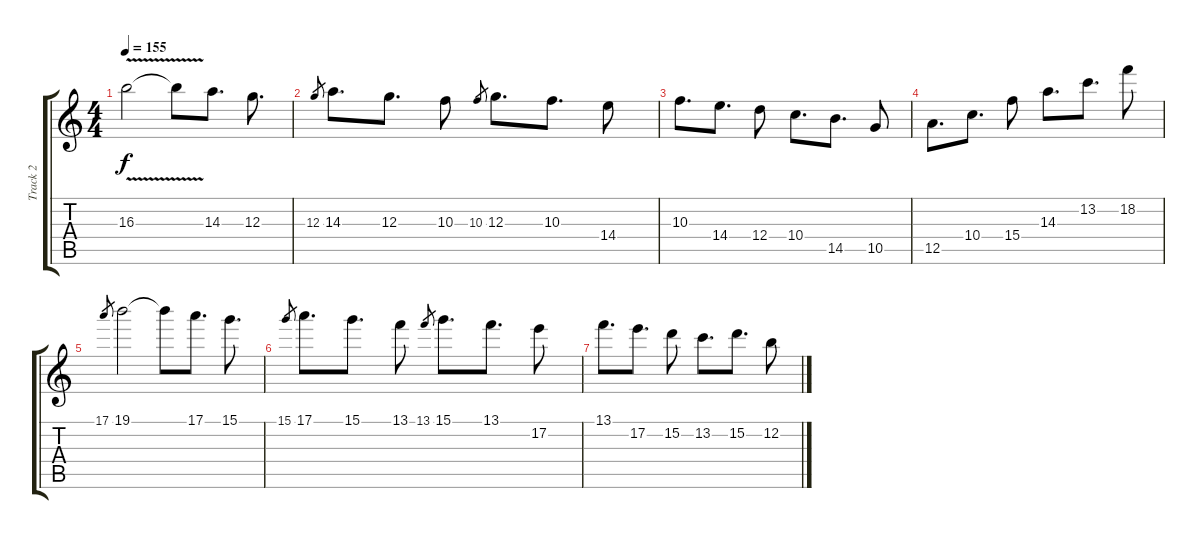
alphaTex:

\track ("Track 2" "Track 2") {instrument overdrivenguitar}
\staff {score tabs}
\tuning (E4 B3 G3 D3 A2 E2) {hide}
\ts (4 4)
\tempo 155
\clef g2
\ks c
16.3{v}.2{dy f} 16.3{t}.8 14.3.8{d} 12.3.8{d} |
12.3.8{gr} 14.3.8{d} 12.3.8{d} 10.3.8 10.3.8{gr} 12.3.8{d} 10.3.8{d} 14.4.8 |
10.3.8{d} 14.4.8{d} 12.4.8 10.4.8{d} 14.5.8{d} 10.5.8 |
12.5.8{d} 10.4.8{d} 15.4.8 14.3.8{d} 13.2.8{d} 18.2.8 |
17.1.8{gr} 19.1.2 19.1{t}.8 17.1.8{d} 15.1.8{d} |
15.1.8{gr} 17.1.8{d} 15.1.8{d} 13.1.8 13.1.8{gr} 15.1.8{d} 13.1.8{d} 17.2.8 |
13.1.8{d} 17.2.8{d} 15.2.8 13.2.8{d} 15.2.8{d} 12.2.8
